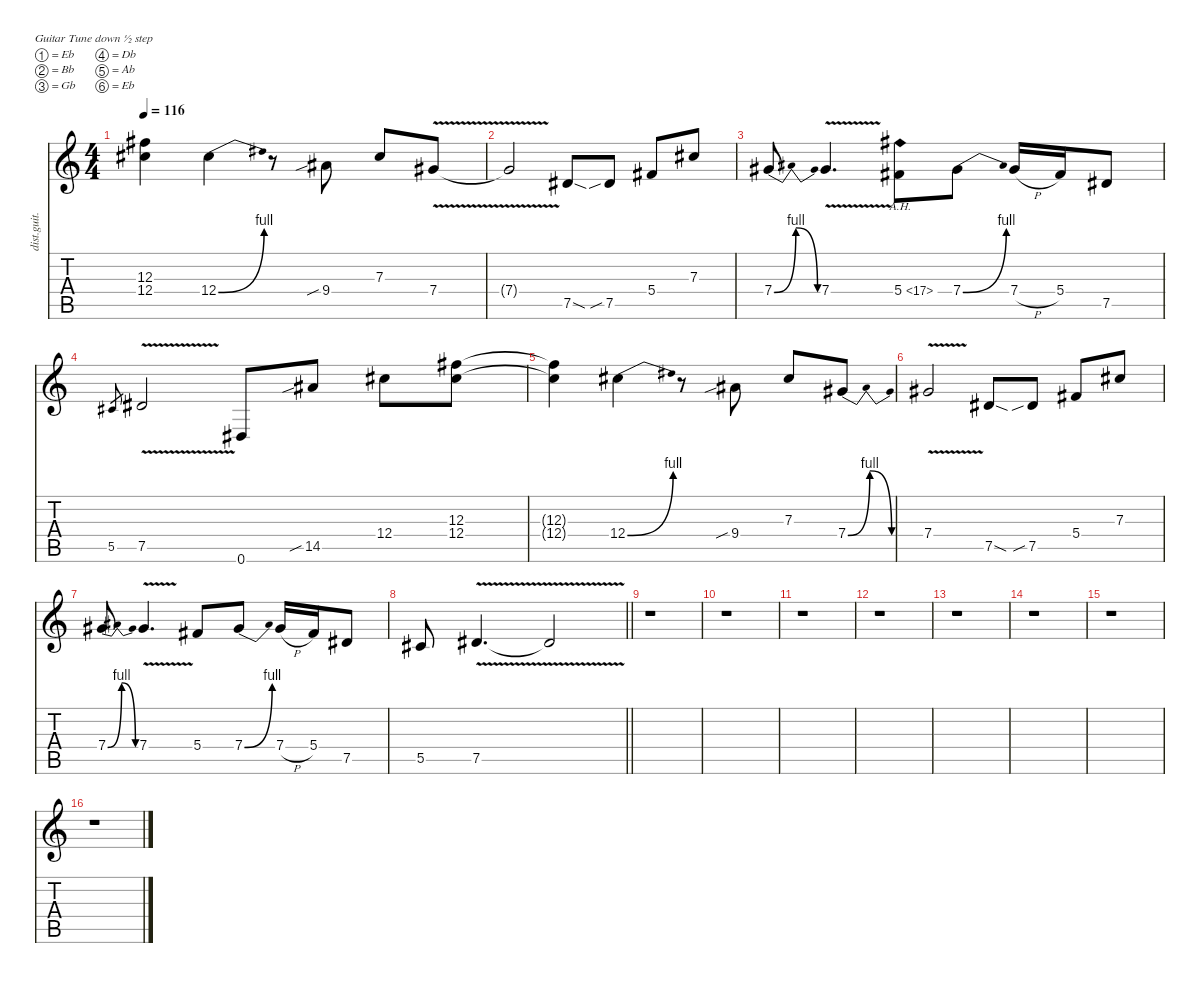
\defaultSystemsLayout 4
\hideDynamics
\bracketExtendMode nobrackets
\otherSystemsTrackNameOrientation horizontal
\track ("Guit 2" "dist.guit.") {instrument distortionguitar}
\staff {score tabs}
\tuning (Eb4 Bb3 Gb3 Db3 Ab2 Eb2)
\ts (4 4)
\tempo 116
\clef g2
\ks c
(12.3{t acc #} 12.4{t acc #}).4{dy f beam Down} 12.4{be (bend 0 0 60 4) acc #}.4{beam Down} r.8{beam Down} 9.4{sib acc #}.8{beam Up} 7.3{acc #}.8{beam Up} 7.4{v acc #}.8{beam Up} |
7.4{v t acc #}.2{beam Up} 7.5{sod acc #}.8{dy ff beam Up} 7.5{sib acc #}.8{beam Up} 5.4{acc #}.8{beam Up} 7.3{acc #}.8{dy f beam Up} |
7.4{be (bendrelease 0 0 15 4 30 4 45 0) acc #}.8{beam Up} 7.4{v acc #}.4{d dy ff beam Up} 5.4{ah 12 acc #}.8{dy f beam Down} 7.4{be (bend 0 0 30 4) acc #}.8{beam Down} 7.4{h acc #}.16{dy ff beam Up} 5.4{acc #}.16{dy f beam Up} 7.5{acc #}.8{beam Up} |
5.5{acc #}.8{gr dy mf beam Up} 7.5{v acc #}.2{dy f beam Up} 0.6{acc #}.8{beam Up} 14.5{sib acc #}.8{dy ff beam Up} 12.4{acc #}.8{beam Down} (12.3{acc #} 12.4{acc #}).8{dy f beam Down} |
(12.3{t acc #} 12.4{t acc #}).4{beam Down} 12.4{be (bend 0 0 60 4) acc #}.4{beam Down} r.8{beam Down} 9.4{sib acc #}.8{beam Up} 7.3{acc #}.8{beam Up} 7.4{be (bendrelease 0 0 15 4 30 4 45 0) acc #}.8{beam Up} |
7.4{v acc #}.2{dy ff beam Up} 7.5{sod acc #}.8{beam Up} 7.5{sib acc #}.8{beam Up} 5.4{acc #}.8{beam Up} 7.3{acc #}.8{dy f beam Up} |
7.4{be (bendrelease 0 0 15 4 30 4 45 0) acc #}.8{beam Up} 7.4{v acc #}.4{d dy ff beam Up} 5.4{acc #}.8{dy f beam Up} 7.4{be (bend 0 0 30 4) acc #}.8{beam Up} 7.4{h acc #}.16{dy ff beam Up} 5.4{acc #}.16{dy f beam Up} 7.5{acc #}.8{beam Up} |
\barLineRight lightlight
5.5{acc #}.8{beam Up} 7.5{v acc #}.4{d beam Up} 7.5{v t acc #}.2{beam Up} |
r.1{beam Down} |
r.1{beam Down} |
r.1{beam Down} |
r.1{beam Down} |
r.1{beam Down} |
r.1{beam Down} |
r.1{beam Down} |
r.1{beam Down}
